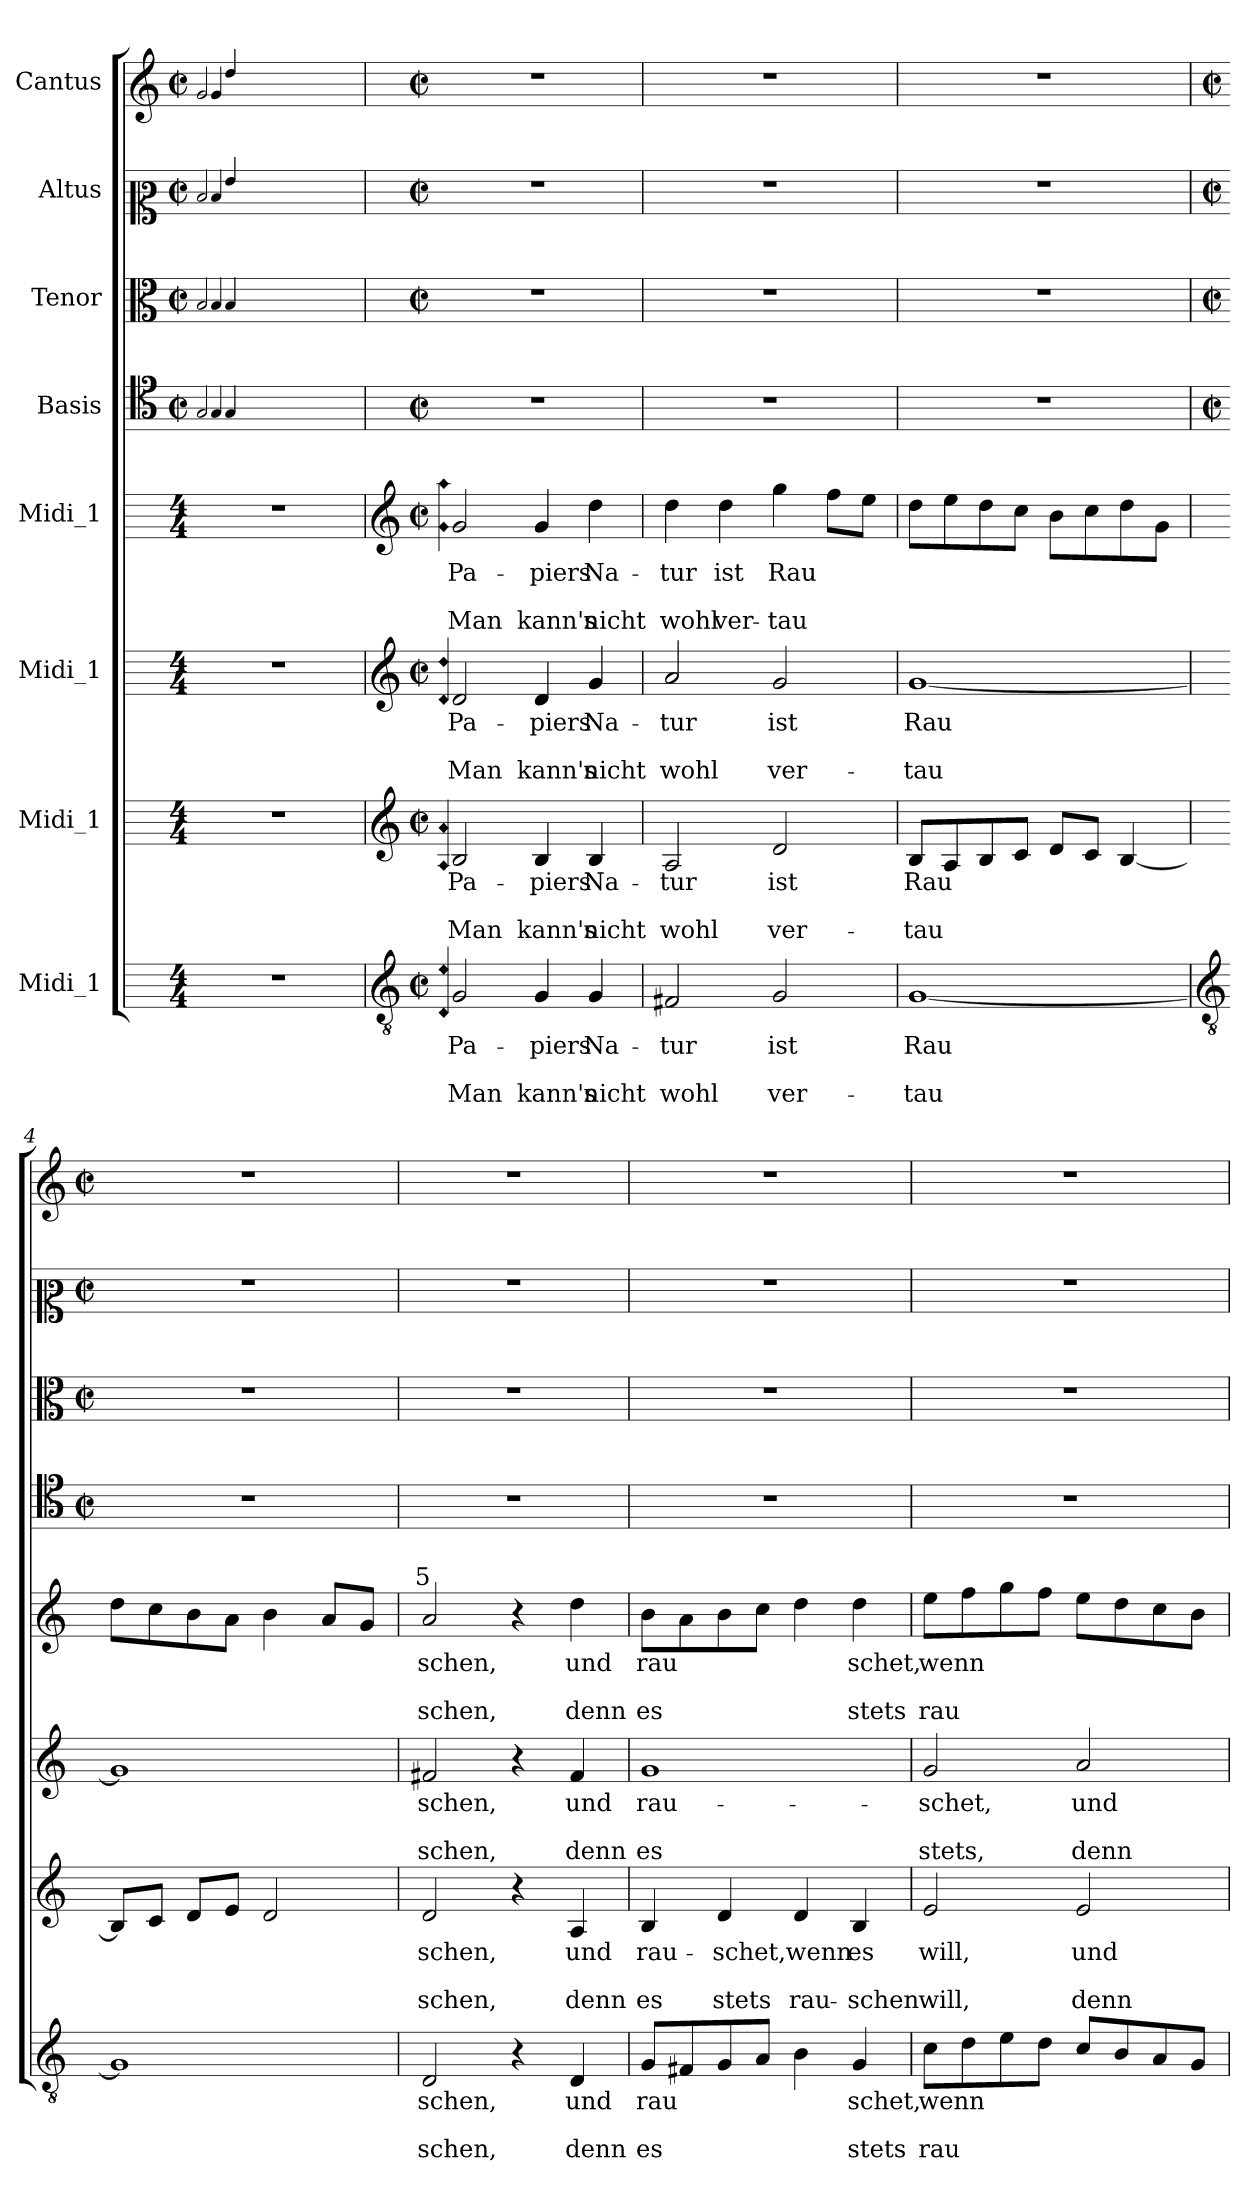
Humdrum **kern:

**kern	**text	**text	**text	**kern	**text	**text	**text	**kern	**text	**text	**text	**kern	**text	**text	**text	**kern	**kern	**kern	**kern
*part8	*part8	*part8	*part8	*part7	*part7	*part7	*part7	*part6	*part6	*part6	*part6	*part5	*part5	*part5	*part5	*part4	*part3	*part2	*part1
*staff8	*staff8	*staff8	*staff8	*staff7	*staff7	*staff7	*staff7	*staff6	*staff6	*staff6	*staff6	*staff5	*staff5	*staff5	*staff5	*staff4	*staff3	*staff2	*staff1
*I"Midi_1	*	*	*	*I"Midi_1	*	*	*	*I"Midi_1	*	*	*	*I"Midi_1	*	*	*	*I"Basis	*I"Tenor	*I"Altus	*I"Cantus
*	*	*	*	*	*	*	*	*	*	*	*	*	*	*	*	*clefC4	*clefC3	*clefC2	*clefG2
*	*	*	*	*	*	*	*	*	*	*	*	*	*	*	*	*k[]	*k[]	*k[]	*k[]
*	*	*	*	*	*	*	*	*	*	*	*	*	*	*	*	*C:	*C:	*C:	*C:
*M4/4	*	*	*	*M4/4	*	*	*	*M4/4	*	*	*	*M4/4	*	*	*	*M2/2	*M2/2	*M2/2	*M2/2
*	*	*	*	*	*	*	*	*	*	*	*	*	*	*	*	*met(c|)	*met(c|)	*met(c|)	*met(c|)
=	=	=	=	=	=	=	=	=	=	=	=	=	=	=	=	=	=	=	=
.	.	.	.	.	.	.	.	.	.	.	.	.	.	.	.	2qqG	2qqB	2qqd	2qqg
.	.	.	.	.	.	.	.	.	.	.	.	.	.	.	.	4qqG	4qqB	4qqd	4qqg
.	.	.	.	.	.	.	.	.	.	.	.	.	.	.	.	4qqG	4qqB	4qqg	4qqdd
1r	.	.	.	1r	.	.	.	1r	.	.	.	1r	.	.	.	1ryy	1ryy	1ryy	1ryy
!!LO:LB:g=z
=1	=1	=1	=1	=1	=1	=1	=1	=1	=1	=1	=1	=1	=1	=1	=1	=1	=1	=1	=1
*clefGv2	*	*	*	*clefG2	*	*	*	*clefG2	*	*	*	*clefG2	*	*	*	*	*	*	*
*k[]	*	*	*	*k[]	*	*	*	*k[]	*	*	*	*k[]	*	*	*	*	*	*	*
*C:	*	*	*	*C:	*	*	*	*C:	*	*	*	*C:	*	*	*	*	*	*	*
*M2/2	*	*	*	*M2/2	*	*	*	*M2/2	*	*	*	*M2/2	*	*	*	*M2/2	*M2/2	*M2/2	*M2/2
*met(c|)	*	*	*	*met(c|)	*	*	*	*met(c|)	*	*	*	*met(c|)	*	*	*	*met(c|)	*met(c|)	*met(c|)	*met(c|)
!	!	!	!	!	!	!	!	!	!	!	!	!LO:N:n=1:head=diamond	!	!	!	!	!	!	!
!	!	!	!	!	!	!	!	!LO:N:n=1:head=diamond	!	!	!	!LO:N:n=2:head=diamond	!	!	!	!	!	!	!
!	!	!	!	!LO:N:n=1:head=diamond	!	!	!	!LO:N:n=2:head=diamond	!	!	!	!	!	!	!	!	!	!	!
!LO:N:n=1:head=diamond	!	!	!	!LO:N:n=2:head=diamond	!	!	!	!	!	!	!	!	!	!	!	!	!	!	!
!LO:N:n=2:head=diamond	!	!	!	!	!	!	!	!	!	!	!	!	!	!	!	!	!	!	!
4qqD 4qqe	.	.	.	4qqA 4qqa	.	.	.	4qqd 4qqdd	.	.	.	4qqg 4qqaa	.	.	.	.	.	.	.
!	!LO:LY:b	!	!LO:LY:b	!	!LO:LY:b	!	!LO:LY:b	!	!LO:LY:b	!	!LO:LY:b	!	!LO:LY:b	!	!LO:LY:b	!	!	!	!
2G	Pa-	.	-Man	2B	Pa-	.	-Man	2d	Pa-	.	-Man	2g	Pa-	.	-Man	1r	1r	1r	1r
!	!LO:LY:b	!	!LO:LY:b	!	!LO:LY:b	!	!LO:LY:b	!	!LO:LY:b	!	!LO:LY:b	!	!LO:LY:b	!	!LO:LY:b	!	!	!	!
4G	piers	.	kann's	4B	piers	.	kann's	4d	piers	.	kann's	4g	piers	.	kann's	.	.	.	.
!	!LO:LY:b	!	!LO:LY:b	!	!LO:LY:b	!	!LO:LY:b	!	!LO:LY:b	!	!LO:LY:b	!	!LO:LY:b	!	!LO:LY:b	!	!	!	!
4G	Na-	.	-nicht	4B	Na-	.	-nicht	4g	Na-	.	-nicht	4dd	Na-	.	-nicht	.	.	.	.
=2	=2	=2	=2	=2	=2	=2	=2	=2	=2	=2	=2	=2	=2	=2	=2	=2	=2	=2	=2
!	!LO:LY:b	!	!LO:LY:b	!	!LO:LY:b	!	!LO:LY:b	!	!LO:LY:b	!	!LO:LY:b	!	!LO:LY:b	!	!LO:LY:b	!	!	!	!
2F#X	tur	.	wohl	2A	tur	.	wohl	2a	tur	.	wohl	4dd	tur	.	wohl	1r	1r	1r	1r
!	!	!	!	!	!	!	!	!	!	!	!	!	!LO:LY:b	!	!LO:LY:b	!	!	!	!
.	.	.	.	.	.	.	.	.	.	.	.	4dd	ist	.	ver-	.	.	.	.
!	!LO:LY:b	!	!LO:LY:b	!	!LO:LY:b	!	!LO:LY:b	!	!LO:LY:b	!	!LO:LY:b	!	!LO:LY:b	!	!LO:LY:b	!	!	!	!
2G	ist	.	ver-	2d	ist	.	ver-	2g	ist	.	ver-	4gg	-Rau	.	tau	.	.	.	.
.	.	.	.	.	.	.	.	.	.	.	.	8ffL	.	.	.	.	.	.	.
.	.	.	.	.	.	.	.	.	.	.	.	8eeJ	.	.	.	.	.	.	.
=3	=3	=3	=3	=3	=3	=3	=3	=3	=3	=3	=3	=3	=3	=3	=3	=3	=3	=3	=3
!	!LO:LY:b	!	!LO:LY:b	!	!LO:LY:b	!	!LO:LY:b	!	!LO:LY:b	!	!LO:LY:b	!	!	!	!	!	!	!	!
[1G	-Rau-	.	-tau-	8BL	-Rau	.	tau	[1g	-Rau-	.	-tau-	8ddL	.	.	.	1r	1r	1r	1r
.	.	.	.	8A	.	.	.	.	.	.	.	8ee	.	.	.	.	.	.	.
.	.	.	.	8B	.	.	.	.	.	.	.	8dd	.	.	.	.	.	.	.
.	.	.	.	8cJ	.	.	.	.	.	.	.	8ccJ	.	.	.	.	.	.	.
!	!	!	!	!	!LO:LY:b	!	!LO:LY:b	!	!	!	!	!	!	!	!	!	!	!	!
.	.	.	.	8dL	-	.	-	.	.	.	.	8bL	.	.	.	.	.	.	.
.	.	.	.	8cJ	.	.	.	.	.	.	.	8cc	.	.	.	.	.	.	.
.	.	.	.	[4B	.	.	.	.	.	.	.	8dd	.	.	.	.	.	.	.
.	.	.	.	.	.	.	.	.	.	.	.	8gJ	.	.	.	.	.	.	.
!!LO:LB:g=z
=4	=4	=4	=4	=4	=4	=4	=4	=4	=4	=4	=4	=4	=4	=4	=4	=4	=4	=4	=4
*clefGv2	*	*	*	*	*	*	*	*	*	*	*	*	*	*	*	*	*	*	*
*	*	*	*	*	*	*	*	*	*	*	*	*	*	*	*	*M2/2	*M2/2	*M2/2	*M2/2
*	*	*	*	*	*	*	*	*	*	*	*	*	*	*	*	*met(c|)	*met(c|)	*met(c|)	*met(c|)
!	!LO:LY:b	!	!LO:LY:b	!	!LO:LY:b	!	!LO:LY:b	!	!LO:LY:b	!	!LO:LY:b	!	!LO:LY:b	!	!LO:LY:b	!	!	!	!
1G]	---	.	---	8BL]	-	.	-	1g]	---	.	---	8ddL	-	.	-	1r	1r	1r	1r
.	.	.	.	8cJ	.	.	.	.	.	.	.	8cc	.	.	.	.	.	.	.
.	.	.	.	8dL	.	.	.	.	.	.	.	8b	.	.	.	.	.	.	.
.	.	.	.	8eJ	.	.	.	.	.	.	.	8aJ	.	.	.	.	.	.	.
.	.	.	.	2d	.	.	.	.	.	.	.	4b	.	.	.	.	.	.	.
.	.	.	.	.	.	.	.	.	.	.	.	8aL	.	.	.	.	.	.	.
.	.	.	.	.	.	.	.	.	.	.	.	8gJ	.	.	.	.	.	.	.
=5	=5	=5	=5	=5	=5	=5	=5	=5	=5	=5	=5	=5	=5	=5	=5	=5	=5	=5	=5
!	!	!	!	!	!	!	!	!	!	!	!	!LO:TX:a:cj:t=5	!	!	!	!	!	!	!
!	!LO:LY:b	!	!LO:LY:b	!	!LO:LY:b	!	!LO:LY:b	!	!LO:LY:b	!	!LO:LY:b	!	!LO:LY:b	!	!LO:LY:b	!	!	!	!
2D	-schen,	.	schen,	2d	schen,	.	schen,	2f#X	-schen,	.	schen,	2a	schen,	.	schen,	1r	1r	1r	1r
4r	.	.	.	4r	.	.	.	4r	.	.	.	4r	.	.	.	.	.	.	.
!	!LO:LY:b	!	!LO:LY:b	!	!LO:LY:b	!	!LO:LY:b	!	!LO:LY:b	!	!LO:LY:b	!	!LO:LY:b	!	!LO:LY:b	!	!	!	!
4D	und	.	denn	4A	und	.	denn	4f#	und	.	denn	4dd	und	.	denn	.	.	.	.
=6	=6	=6	=6	=6	=6	=6	=6	=6	=6	=6	=6	=6	=6	=6	=6	=6	=6	=6	=6
!	!LO:LY:b	!	!LO:LY:b	!	!LO:LY:b	!	!LO:LY:b	!	!LO:LY:b	!	!LO:LY:b	!	!LO:LY:b	!	!LO:LY:b	!	!	!	!
8GL	rau	.	es	4B	rau-	.	-es	1g	rau-	.	-es	8bL	rau	.	es	1r	1r	1r	1r
8F#	.	.	.	.	.	.	.	.	.	.	.	8a	.	.	.	.	.	.	.
!	!	!	!	!	!LO:LY:b	!	!LO:LY:b	!	!	!	!	!	!	!	!	!	!	!	!
8G	.	.	.	4d	schet,	.	stets	.	.	.	.	8b	.	.	.	.	.	.	.
8AJ	.	.	.	.	.	.	.	.	.	.	.	8ccJ	.	.	.	.	.	.	.
!	!	!	!	!	!LO:LY:b	!	!LO:LY:b	!	!	!	!	!	!	!	!	!	!	!	!
4B	.	.	.	4d	wenn	.	rau-	.	.	.	.	4dd	.	.	.	.	.	.	.
!	!LO:LY:b	!	!LO:LY:b	!	!LO:LY:b	!	!LO:LY:b	!	!	!	!	!	!LO:LY:b	!	!LO:LY:b	!	!	!	!
4G	schet,	.	stets	4B	-es	.	schen	.	.	.	.	4dd	schet,	.	stets	.	.	.	.
=7	=7	=7	=7	=7	=7	=7	=7	=7	=7	=7	=7	=7	=7	=7	=7	=7	=7	=7	=7
!	!LO:LY:b	!	!LO:LY:b	!	!LO:LY:b	!	!LO:LY:b	!	!LO:LY:b	!	!LO:LY:b	!	!LO:LY:b	!	!LO:LY:b	!	!	!	!
8cL	wenn	.	rau	2e	will,	.	will,	2g	schet,	.	stets,	8eeL	wenn	.	rau	1r	1r	1r	1r
8d	.	.	.	.	.	.	.	.	.	.	.	8ff	.	.	.	.	.	.	.
8e	.	.	.	.	.	.	.	.	.	.	.	8gg	.	.	.	.	.	.	.
8dJ	.	.	.	.	.	.	.	.	.	.	.	8ffJ	.	.	.	.	.	.	.
!	!	!	!	!	!LO:LY:b	!	!LO:LY:b	!	!LO:LY:b	!	!LO:LY:b	!	!	!	!	!	!	!	!
8cL	.	.	.	2e	und	.	denn	2a	und	.	denn	8eeL	.	.	.	.	.	.	.
8B	.	.	.	.	.	.	.	.	.	.	.	8dd	.	.	.	.	.	.	.
8A	.	.	.	.	.	.	.	.	.	.	.	8cc	.	.	.	.	.	.	.
8GJ	.	.	.	.	.	.	.	.	.	.	.	8bJ	.	.	.	.	.	.	.
=	=	=	=	=	=	=	=	=	=	=	=	=	=	=	=	=	=	=	=
*-	*-	*-	*-	*-	*-	*-	*-	*-	*-	*-	*-	*-	*-	*-	*-	*-	*-	*-	*-
